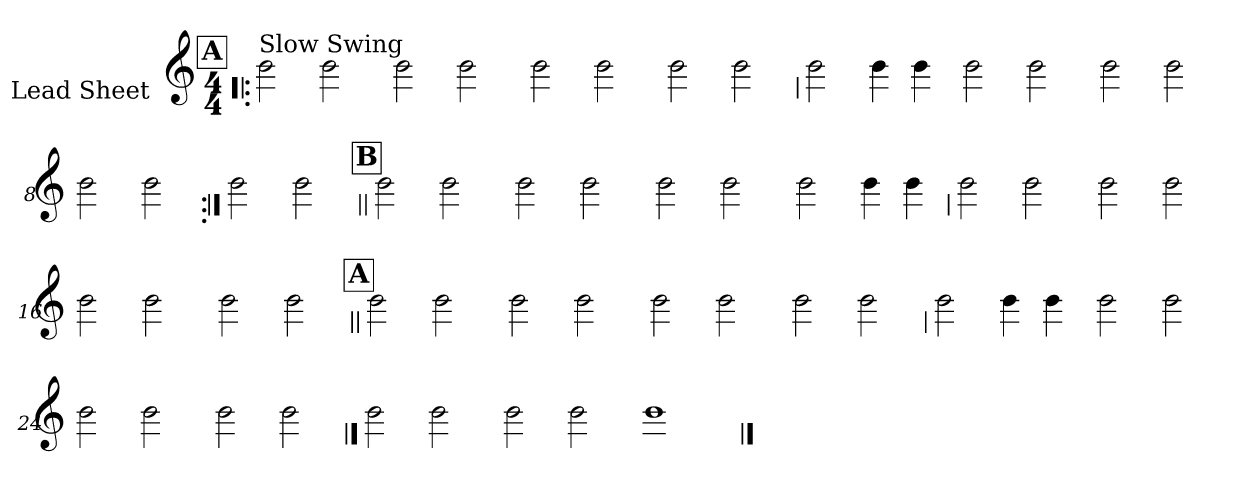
**kern
*part1
*staff1
*I"Lead Sheet
*stria0
*clefG2
*k[]
*C:
*M4/4
!!LO:REH:place=s1:a:t=A
=1!|:
!LO:TX:a:t=Slow Swing
2b
2b
=2-
2b
2b
=3-
2b
2b
=4-
2b
2b
!!LO:LB:g=z
=5
2b
4b
4b
=6-
2b
2b
=7-
2b
2b
=8-
2b
2b
!!LO:LB:g=z
=9:|!
2b
2b
!!LO:LB:g=z
!!LO:REH:place=s1:a:t=B
=10||
2b
2b
=11-
2b
2b
=12-
2b
2b
=13-
2b
4b
4b
!!LO:LB:g=z
=14
2b
2b
=15-
2b
2b
=16-
2b
2b
=17-
2b
2b
!!LO:LB:g=z
!!LO:REH:place=s1:a:t=A
=18||
2b
2b
=19-
2b
2b
=20-
2b
2b
=21-
2b
2b
!!LO:LB:g=z
=22
2b
4b
4b
=23-
2b
2b
=24-
2b
2b
=25-
2b
2b
!!LO:LB:g=z
==26
2b
2b
=27-
2b
2b
=28-
1b
==
*-
